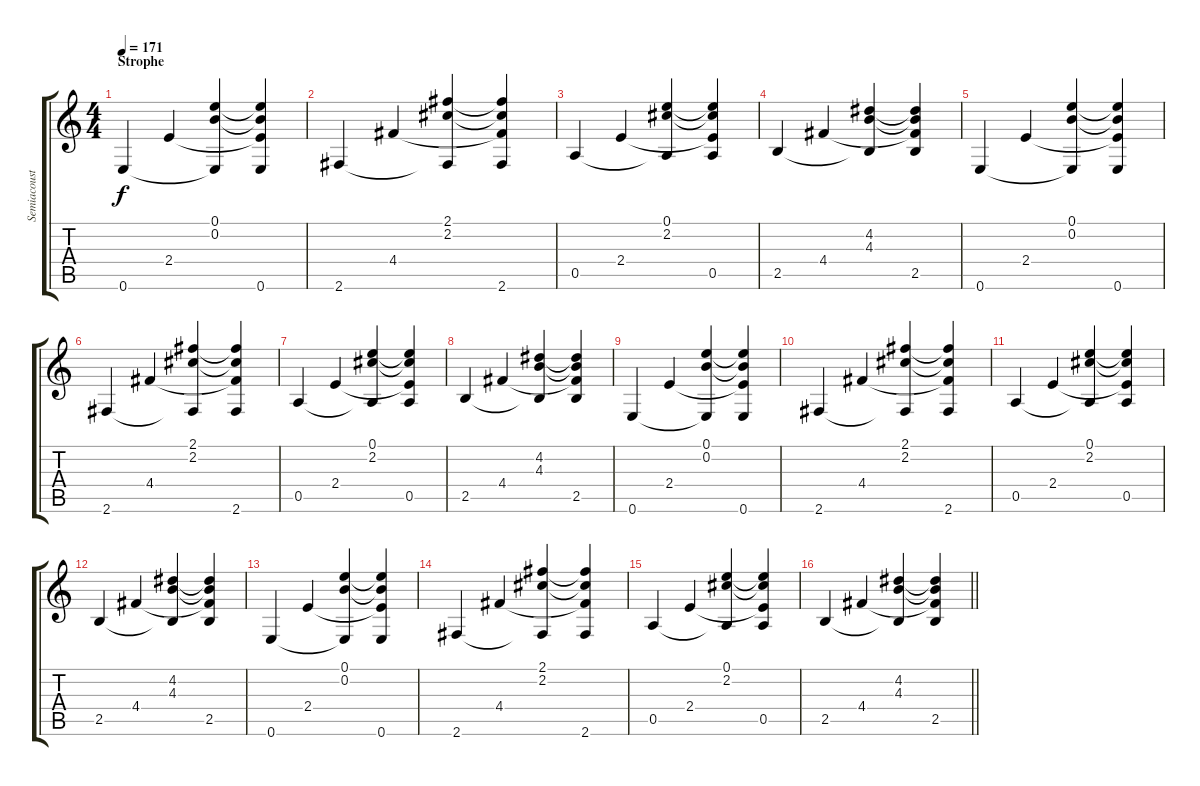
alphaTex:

\track ("Semiacoustic" "Semiacoust") {instrument acousticguitarsteel}
\staff {score tabs}
\tuning (E4 B3 G3 D3 A2 E2) {hide}
\ts (4 4)
\section ("" "Strophe")
\tempo 171
\clef g2
\ks c
0.6.4{dy f} 2.4.4 (0.1 0.2 0.6{t}).4 (0.1{t} 0.2{t} 2.4{t} 0.6).4 |
2.6.4 4.4.4 (2.1 2.2 2.6{t}).4 (2.1{t} 2.2{t} 4.4{t} 2.6).4 |
0.5.4 2.4.4 (0.1 2.2 0.5{t}).4 (0.1{t} 2.2{t} 2.4{t} 0.5).4 |
2.5.4 4.4.4 (4.2 4.3 2.5{t}).4 (4.2{t} 4.3{t} 4.4{t} 2.5).4 |
0.6.4 2.4.4 (0.1 0.2 0.6{t}).4 (0.1{t} 0.2{t} 2.4{t} 0.6).4 |
2.6.4 4.4.4 (2.1 2.2 2.6{t}).4 (2.1{t} 2.2{t} 4.4{t} 2.6).4 |
0.5.4 2.4.4 (0.1 2.2 0.5{t}).4 (0.1{t} 2.2{t} 2.4{t} 0.5).4 |
2.5.4 4.4.4 (4.2 4.3 2.5{t}).4 (4.2{t} 4.3{t} 4.4{t} 2.5).4 |
0.6.4 2.4.4 (0.1 0.2 0.6{t}).4 (0.1{t} 0.2{t} 2.4{t} 0.6).4 |
2.6.4 4.4.4 (2.1 2.2 2.6{t}).4 (2.1{t} 2.2{t} 4.4{t} 2.6).4 |
0.5.4 2.4.4 (0.1 2.2 0.5{t}).4 (0.1{t} 2.2{t} 2.4{t} 0.5).4 |
2.5.4 4.4.4 (4.2 4.3 2.5{t}).4 (4.2{t} 4.3{t} 4.4{t} 2.5).4 |
0.6.4 2.4.4 (0.1 0.2 0.6{t}).4 (0.1{t} 0.2{t} 2.4{t} 0.6).4 |
2.6.4 4.4.4 (2.1 2.2 2.6{t}).4 (2.1{t} 2.2{t} 4.4{t} 2.6).4 |
0.5.4 2.4.4 (0.1 2.2 0.5{t}).4 (0.1{t} 2.2{t} 2.4{t} 0.5).4 |
\barLineRight lightlight
2.5.4 4.4.4 (4.2 4.3 2.5{t}).4 (4.2{t} 4.3{t} 4.4{t} 2.5).4
